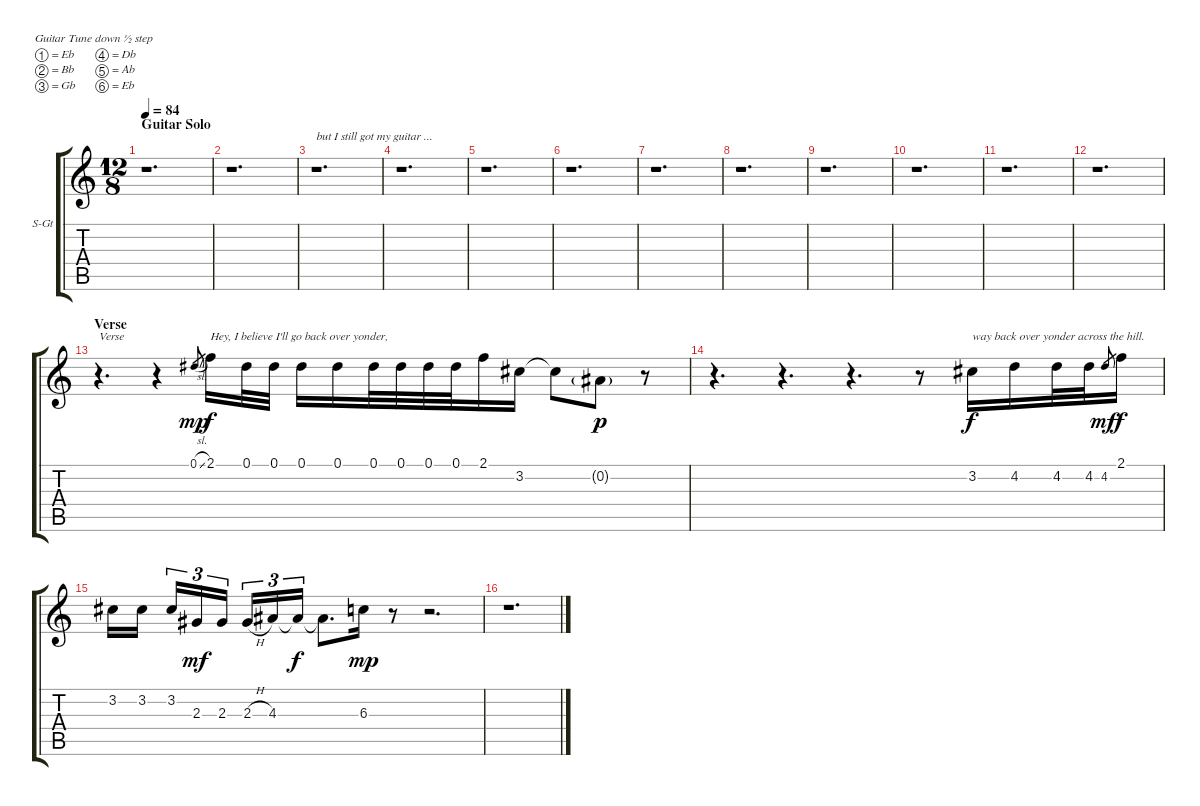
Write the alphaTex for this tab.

\bracketExtendMode groupsimilarinstruments
\firstSystemTrackNameOrientation horizontal
\otherSystemsTrackNameOrientation horizontal
\track ("Vocal" "S-Gt") {instrument flute}
\staff {score tabs}
\tuning (Eb4 Bb3 Gb3 Db3 Ab2 Eb2)
\displaytranspose 12
\ts (12 8)
\section ("" "Guitar Solo")
\tempo 84
\clef g2
\ks c
r.1{d dy mf} |
r.1{d} |
r.1{d txt "but I still got my guitar ..."} |
r.1{d} |
r.1{d} |
r.1{d} |
r.1{d} |
r.1{d} |
r.1{d} |
r.1{d} |
r.1{d} |
r.1{d} |
\section ("" "Verse")
r.4{d txt "Verse"} r.4 0.1{sl}.8{gr dy mp} 2.1.16{txt "Hey, I believe I'll go back over yonder," dy f} 0.1.32 0.1.32 0.1.16 0.1.16 0.1.32 0.1.32 0.1.32 0.1.32 2.1.16 3.2.16 3.2{t}.8 0.2{g}.8{dy p} r.8 |
r.4{d} r.4{d} r.4{d} r.8 3.2.16{txt "way back over yonder across the hill." dy f} 4.2.16 4.2.32 4.2.32 4.2.8{gr dy mf} 2.1.16{dy f} |
3.2.16 3.2.16 3.2.16{tu (3 2)} 2.3.16{tu (3 2) dy mf} 2.3.16{tu (3 2)} 2.3{h}.16{tu (3 2)} 4.3.16{tu (3 2)} 4.3{t}.16{tu (3 2) dy f} 4.3{t}.8{d} 6.3.16{dy mp} r.8 r.2{d} |
r.1{d}
